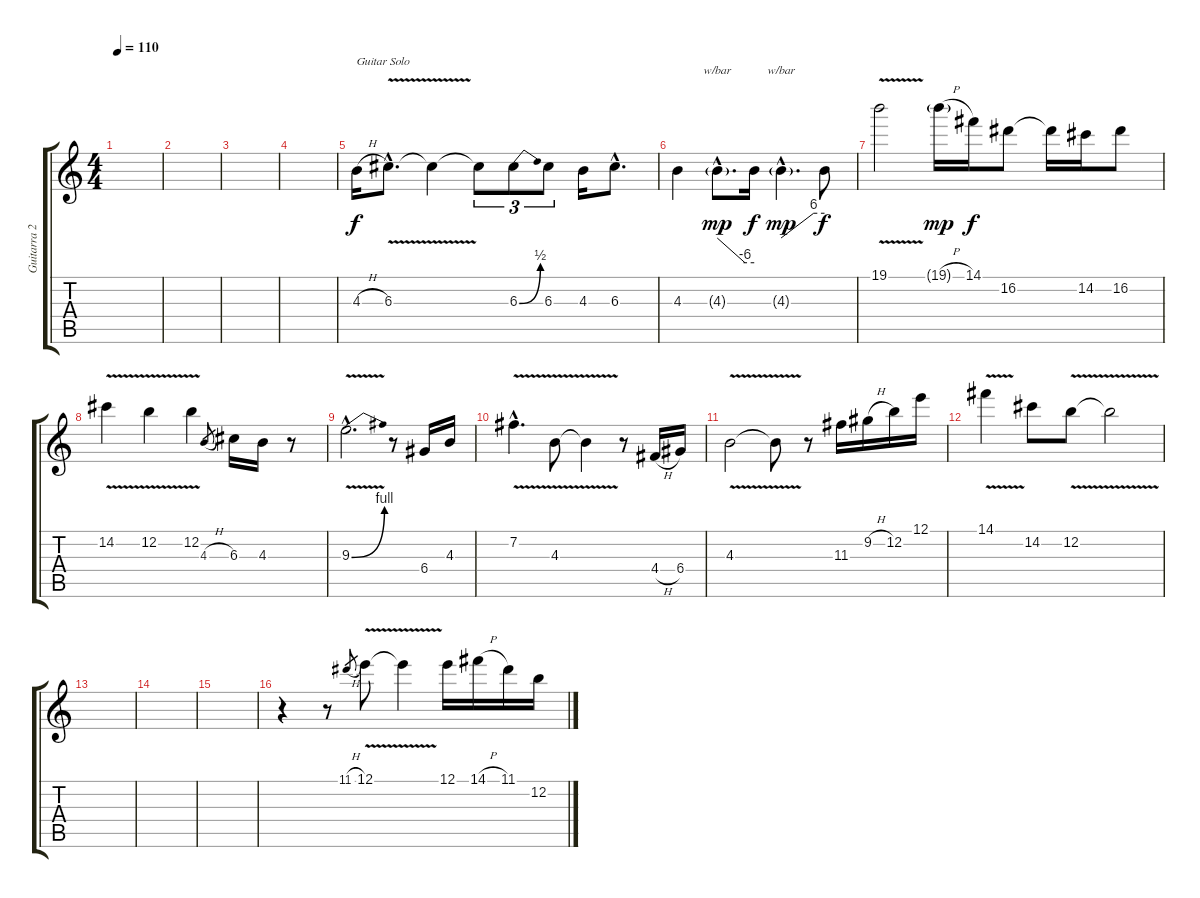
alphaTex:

\track ("Guitarra 2" "Guitarra 2") {instrument distortionguitar}
\staff {score tabs}
\tuning (E4 B3 G3 D3 A2 E2) {hide}
\ts (4 4)
\tempo 110
\clef g2
\ks c
|
|
|
|
4.3{h}.16{txt "Guitar Solo" instrument overdrivenguitar} 6.3{v hac}.8{d} 6.3{t}.4 6.3{t}.8{tu (3 2)} 6.3{be (bend 0 0 60 2)}.8{tu (3 2)} 6.3.8{tu (3 2)} 4.3.16 6.3{hac}.8{d} |
4.3.4 4.3{g hac}.8{d tbe (custom default 0 0 45 -24 60 -24) dy mp} 4.3{t}.16{dy f} 4.3{g hac}.4{d tbe (custom default 0 0 45 24 60 24) dy mp} 4.3{t}.8{dy f} |
19.1{v}.2 19.1{h g}.16{dy mp} 14.1.16{dy f} 16.2.8 16.2{t}.16 14.2.16 16.2.8 |
14.2{v}.4 12.2{v}.4 12.2{v}.4 4.3{h}.8{gr} 6.3.16 4.3.16 r.8 |
9.3{be (bend 0 0 60 4) v hac}.2{d} r.8 6.4.16 4.3.16 |
7.2{v hac}.4{d} 4.3{v}.8 4.3{t}.4 r.8 4.4{h}.16 6.4.16 |
4.3{v}.2 4.3{t}.8 r.8 11.3.16 9.2{h}.16 12.2.16 12.1.16 |
14.1{v}.4 14.2.8 12.2{v}.8 12.2{t}.2 |
|
|
|
r.4 r.8 11.1{h}.8{gr} 12.1{v}.8 12.1{t}.4 12.1.16 14.1{h}.16 11.1.16 12.2.16
